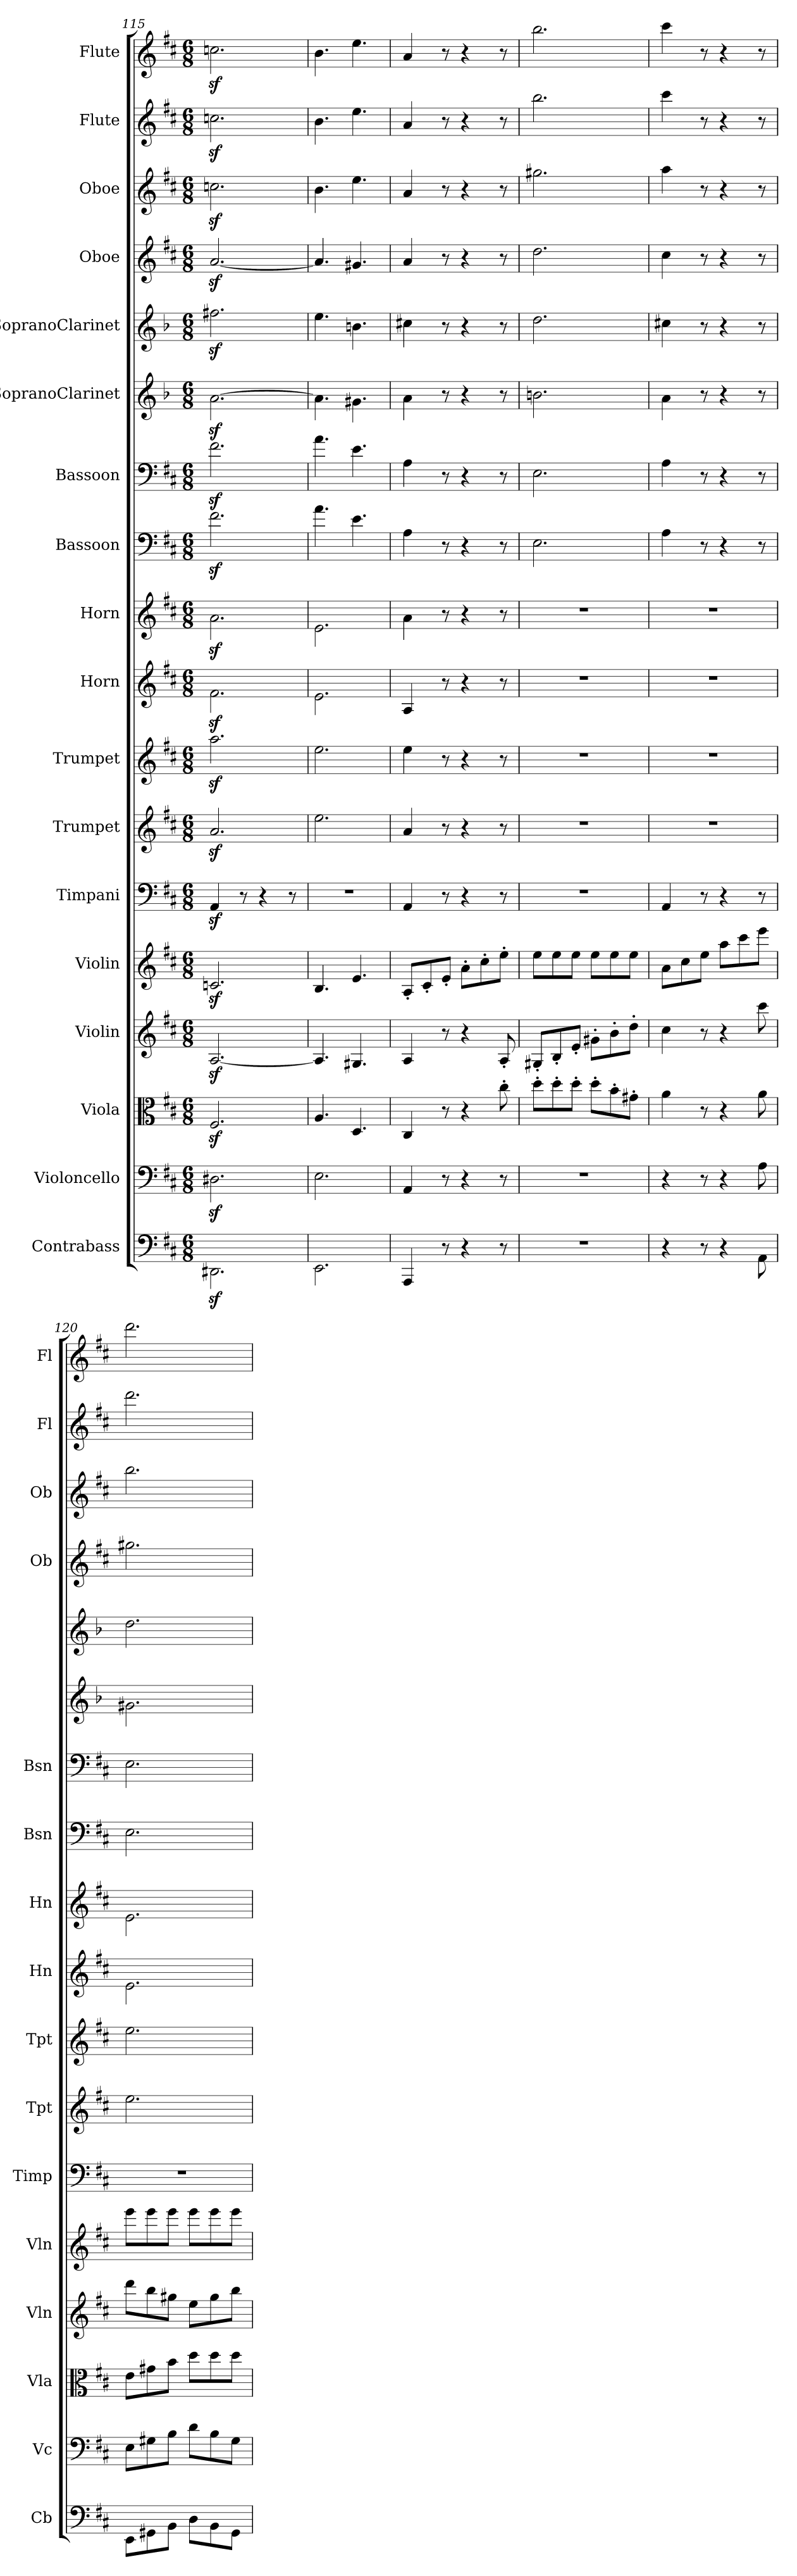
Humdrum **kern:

**kern	**kern	**kern	**kern	**kern	**kern	**kern	**kern	**kern	**kern	**kern	**kern	**kern	**kern	**kern	**kern	**kern	**kern
*part18	*part17	*part16	*part15	*part14	*part13	*part12	*part11	*part10	*part9	*part8	*part7	*part6	*part5	*part4	*part3	*part2	*part1
*staff18	*staff17	*staff16	*staff15	*staff14	*staff13	*staff12	*staff11	*staff10	*staff9	*staff8	*staff7	*staff6	*staff5	*staff4	*staff3	*staff2	*staff1
*I"Contrabass	*I"Violoncello	*I"Viola	*I"Violin	*I"Violin	*I"Timpani	*I"Trumpet	*I"Trumpet	*I"Horn	*I"Horn	*I"Bassoon	*I"Bassoon	*I"SopranoClarinet	*I"SopranoClarinet	*I"Oboe	*I"Oboe	*I"Flute	*I"Flute
*I'Cb	*I'Vc	*I'Vla	*I'Vln	*I'Vln	*I'Timp	*I'Tpt	*I'Tpt	*I'Hn	*I'Hn	*I'Bsn	*I'Bsn	*	*	*I'Ob	*I'Ob	*I'Fl	*I'Fl
*clefF4	*clefF4	*clefC3	*clefG2	*clefG2	*clefF4	*clefG2	*clefG2	*clefG2	*clefG2	*clefF4	*clefF4	*clefG2	*clefG2	*clefG2	*clefG2	*clefG2	*clefG2
*k[f#c#]	*k[f#c#]	*k[f#c#]	*k[f#c#]	*k[f#c#]	*k[f#c#]	*k[f#c#]	*k[f#c#]	*k[f#c#]	*k[f#c#]	*k[f#c#]	*k[f#c#]	*k[b-]	*k[b-]	*k[f#c#]	*k[f#c#]	*k[f#c#]	*k[f#c#]
*M6/8	*M6/8	*M6/8	*M6/8	*M6/8	*M6/8	*M6/8	*M6/8	*M6/8	*M6/8	*M6/8	*M6/8	*M6/8	*M6/8	*M6/8	*M6/8	*M6/8	*M6/8
=115	=115	=115	=115	=115	=115	=115	=115	=115	=115	=115	=115	=115	=115	=115	=115	=115	=115
2.DD#Xz\	2.D#Xz\	2.F#z/	[2.Az/	2.cnz/	4AAz/	2.az/	2.aaz\	2.f#z\	2.az\	2.f#z\	2.f#z\	[2.az\	2.ff#Xz\	[2.az/	2.ccnz\	2.ccnz\	2.ccnz\
.	.	.	.	.	8r	.	.	.	.	.	.	.	.	.	.	.	.
.	.	.	.	.	4r	.	.	.	.	.	.	.	.	.	.	.	.
.	.	.	.	.	8r	.	.	.	.	.	.	.	.	.	.	.	.
=116	=116	=116	=116	=116	=116	=116	=116	=116	=116	=116	=116	=116	=116	=116	=116	=116	=116
2.EE\	2.E\	4.A/	4.A/]	4.B/	2.r	2.ee\	2.ee\	2.e\	2.e\	4.a\	4.a\	4.a\]	4.ee\	4.a/]	4.b\	4.b\	4.b\
.	.	4.D/	4.G#X/	4.e/	.	.	.	.	.	4.e\	4.e\	4.g#X\	4.bn\	4.g#X/	4.ee\	4.ee\	4.ee\
=117	=117	=117	=117	=117	=117	=117	=117	=117	=117	=117	=117	=117	=117	=117	=117	=117	=117
4AAA/	4AA/	4C#/	4A/	8A'/L	4AA/	4a/	4ee\	4A/	4a\	4A\	4A\	4a\	4cc#X\	4a/	4a/	4a/	4a/
.	.	.	.	8c#'/	.	.	.	.	.	.	.	.	.	.	.	.	.
8r	8r	8r	8r	8e'/J	8r	8r	8r	8r	8r	8r	8r	8r	8r	8r	8r	8r	8r
4r	4r	4r	4r	8a'\L	4r	4r	4r	4r	4r	4r	4r	4r	4r	4r	4r	4r	4r
.	.	.	.	8cc#'\	.	.	.	.	.	.	.	.	.	.	.	.	.
8r	8r	8cc#'\	8A'/	8ee'\J	8r	8r	8r	8r	8r	8r	8r	8r	8r	8r	8r	8r	8r
=118	=118	=118	=118	=118	=118	=118	=118	=118	=118	=118	=118	=118	=118	=118	=118	=118	=118
2.r	2.r	8dd'\L	8G#X'/L	8ee\L	2.r	2.r	2.r	2.r	2.r	2.E\	2.E\	2.bn\	2.dd\	2.dd\	2.gg#X\	2.bb\	2.bb\
.	.	8dd'\	8B'/	8ee\	.	.	.	.	.	.	.	.	.	.	.	.	.
.	.	8dd'\J	8e'/J	8ee\J	.	.	.	.	.	.	.	.	.	.	.	.	.
.	.	8dd'\L	8g#X'\L	8ee\L	.	.	.	.	.	.	.	.	.	.	.	.	.
.	.	8b'\	8b'\	8ee\	.	.	.	.	.	.	.	.	.	.	.	.	.
.	.	8g#X'\J	8dd'\J	8ee\J	.	.	.	.	.	.	.	.	.	.	.	.	.
=119	=119	=119	=119	=119	=119	=119	=119	=119	=119	=119	=119	=119	=119	=119	=119	=119	=119
4r	4r	4a\	4cc#\	8a\L	4AA/	2.r	2.r	2.r	2.r	4A\	4A\	4a\	4cc#X\	4cc#\	4aa\	4ccc#\	4ccc#\
.	.	.	.	8cc#\	.	.	.	.	.	.	.	.	.	.	.	.	.
8r	8r	8r	8r	8ee\J	8r	.	.	.	.	8r	8r	8r	8r	8r	8r	8r	8r
4r	4r	4r	4r	8aa\L	4r	.	.	.	.	4r	4r	4r	4r	4r	4r	4r	4r
.	.	.	.	8ccc#\	.	.	.	.	.	.	.	.	.	.	.	.	.
8AA\	8A\	8a\	8ccc#\	8eee\J	8r	.	.	.	.	8r	8r	8r	8r	8r	8r	8r	8r
=120	=120	=120	=120	=120	=120	=120	=120	=120	=120	=120	=120	=120	=120	=120	=120	=120	=120
8EE\L	8E\L	8e\L	8ddd\L	8eee\L	2.r	2.ee\	2.ee\	2.e\	2.e\	2.E\	2.E\	2.g#X\	2.dd\	2.gg#X\	2.bb\	2.ddd\	2.ddd\
8GG#X\	8G#X\	8g#X\	8bb\	8eee\	.	.	.	.	.	.	.	.	.	.	.	.	.
8BB\J	8B\J	8b\J	8gg#X\J	8eee\J	.	.	.	.	.	.	.	.	.	.	.	.	.
8D\L	8d\L	8dd\L	8ee\L	8eee\L	.	.	.	.	.	.	.	.	.	.	.	.	.
8BB\	8B\	8dd\	8gg#\	8eee\	.	.	.	.	.	.	.	.	.	.	.	.	.
8GG#\J	8G#\J	8dd\J	8bb\J	8eee\J	.	.	.	.	.	.	.	.	.	.	.	.	.
=	=	=	=	=	=	=	=	=	=	=	=	=	=	=	=	=	=
*-	*-	*-	*-	*-	*-	*-	*-	*-	*-	*-	*-	*-	*-	*-	*-	*-	*-
